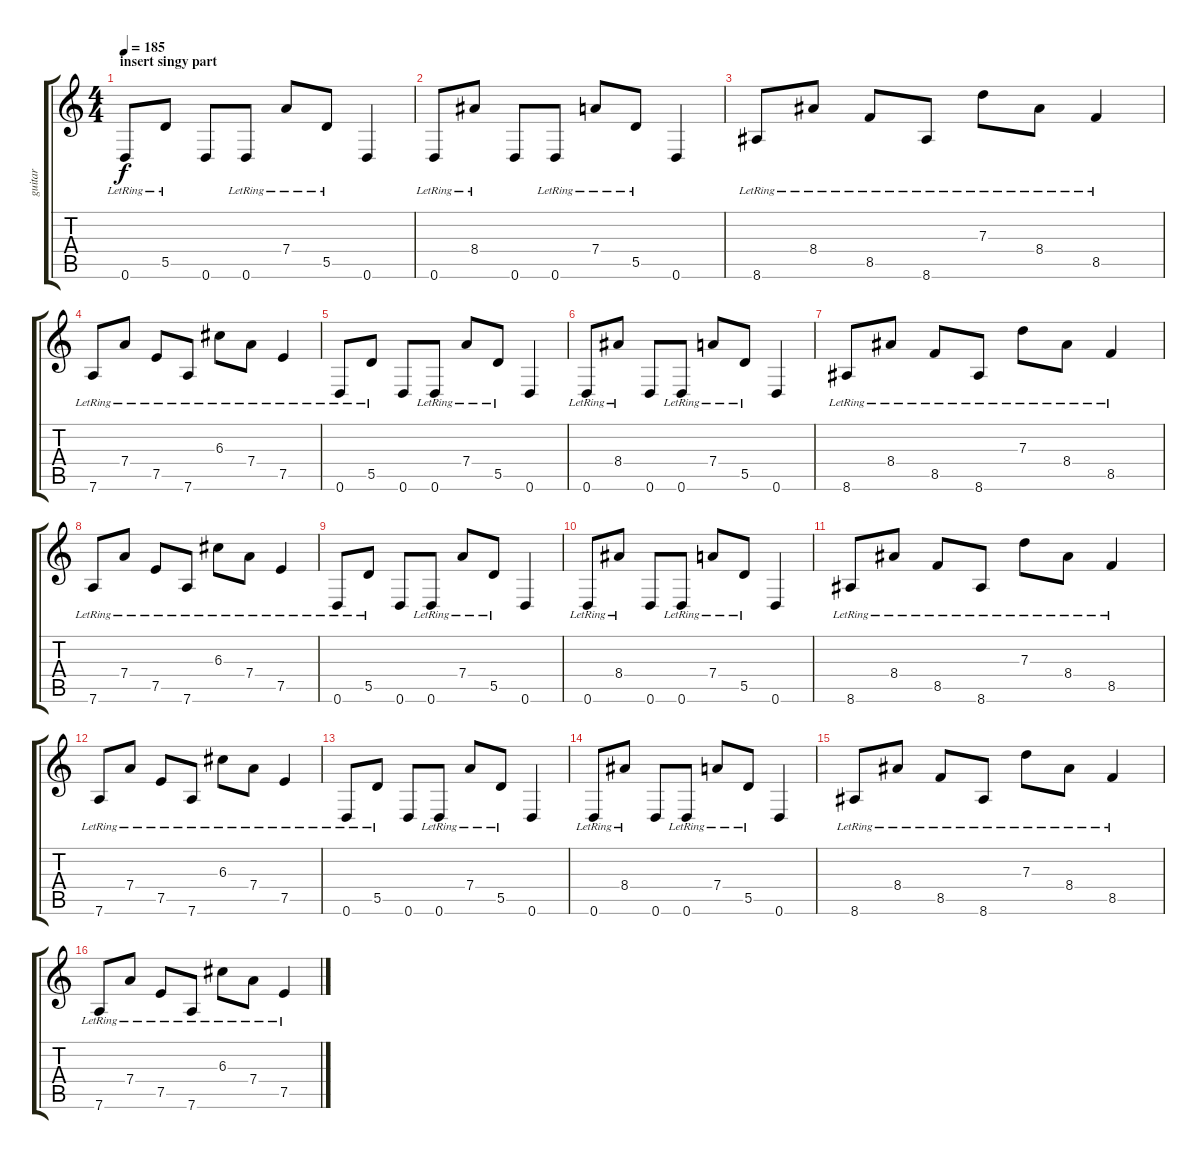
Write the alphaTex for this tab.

\track ("guitar" "guitar") {instrument distortionguitar}
\staff {score tabs}
\tuning (E4 B3 G3 D3 A2 D2) {hide}
\ts (4 4)
\section ("" "insert singy part")
\tempo 185
\clef g2
\ks c
0.6{lr}.8{dy f instrument electricguitarclean} 5.5{lr}.8 0.6.8 0.6{lr}.8 7.4{lr}.8 5.5{lr}.8 0.6.4 |
0.6{lr}.8 8.4{lr}.8 0.6.8 0.6{lr}.8 7.4{lr}.8 5.5{lr}.8 0.6.4 |
8.6{lr}.8 8.4{lr}.8 8.5{lr}.8 8.6{lr}.8 7.3{lr}.8 8.4{lr}.8 8.5{lr}.4 |
7.6{lr}.8 7.4{lr}.8 7.5{lr}.8 7.6{lr}.8 6.3{lr}.8 7.4{lr}.8 7.5{lr}.4 |
0.6{lr}.8{instrument electricguitarclean} 5.5{lr}.8 0.6.8 0.6{lr}.8 7.4{lr}.8 5.5{lr}.8 0.6.4 |
0.6{lr}.8 8.4{lr}.8 0.6.8 0.6{lr}.8 7.4{lr}.8 5.5{lr}.8 0.6.4 |
8.6{lr}.8 8.4{lr}.8 8.5{lr}.8 8.6{lr}.8 7.3{lr}.8 8.4{lr}.8 8.5{lr}.4 |
7.6{lr}.8 7.4{lr}.8 7.5{lr}.8 7.6{lr}.8 6.3{lr}.8 7.4{lr}.8 7.5{lr}.4 |
0.6{lr}.8{instrument electricguitarclean} 5.5{lr}.8 0.6.8 0.6{lr}.8 7.4{lr}.8 5.5{lr}.8 0.6.4 |
0.6{lr}.8 8.4{lr}.8 0.6.8 0.6{lr}.8 7.4{lr}.8 5.5{lr}.8 0.6.4 |
8.6{lr}.8 8.4{lr}.8 8.5{lr}.8 8.6{lr}.8 7.3{lr}.8 8.4{lr}.8 8.5{lr}.4 |
7.6{lr}.8 7.4{lr}.8 7.5{lr}.8 7.6{lr}.8 6.3{lr}.8 7.4{lr}.8 7.5{lr}.4 |
0.6{lr}.8{instrument electricguitarclean} 5.5{lr}.8 0.6.8 0.6{lr}.8 7.4{lr}.8 5.5{lr}.8 0.6.4 |
0.6{lr}.8 8.4{lr}.8 0.6.8 0.6{lr}.8 7.4{lr}.8 5.5{lr}.8 0.6.4 |
8.6{lr}.8 8.4{lr}.8 8.5{lr}.8 8.6{lr}.8 7.3{lr}.8 8.4{lr}.8 8.5{lr}.4 |
7.6{lr}.8 7.4{lr}.8 7.5{lr}.8 7.6{lr}.8 6.3{lr}.8 7.4{lr}.8 7.5{lr}.4
